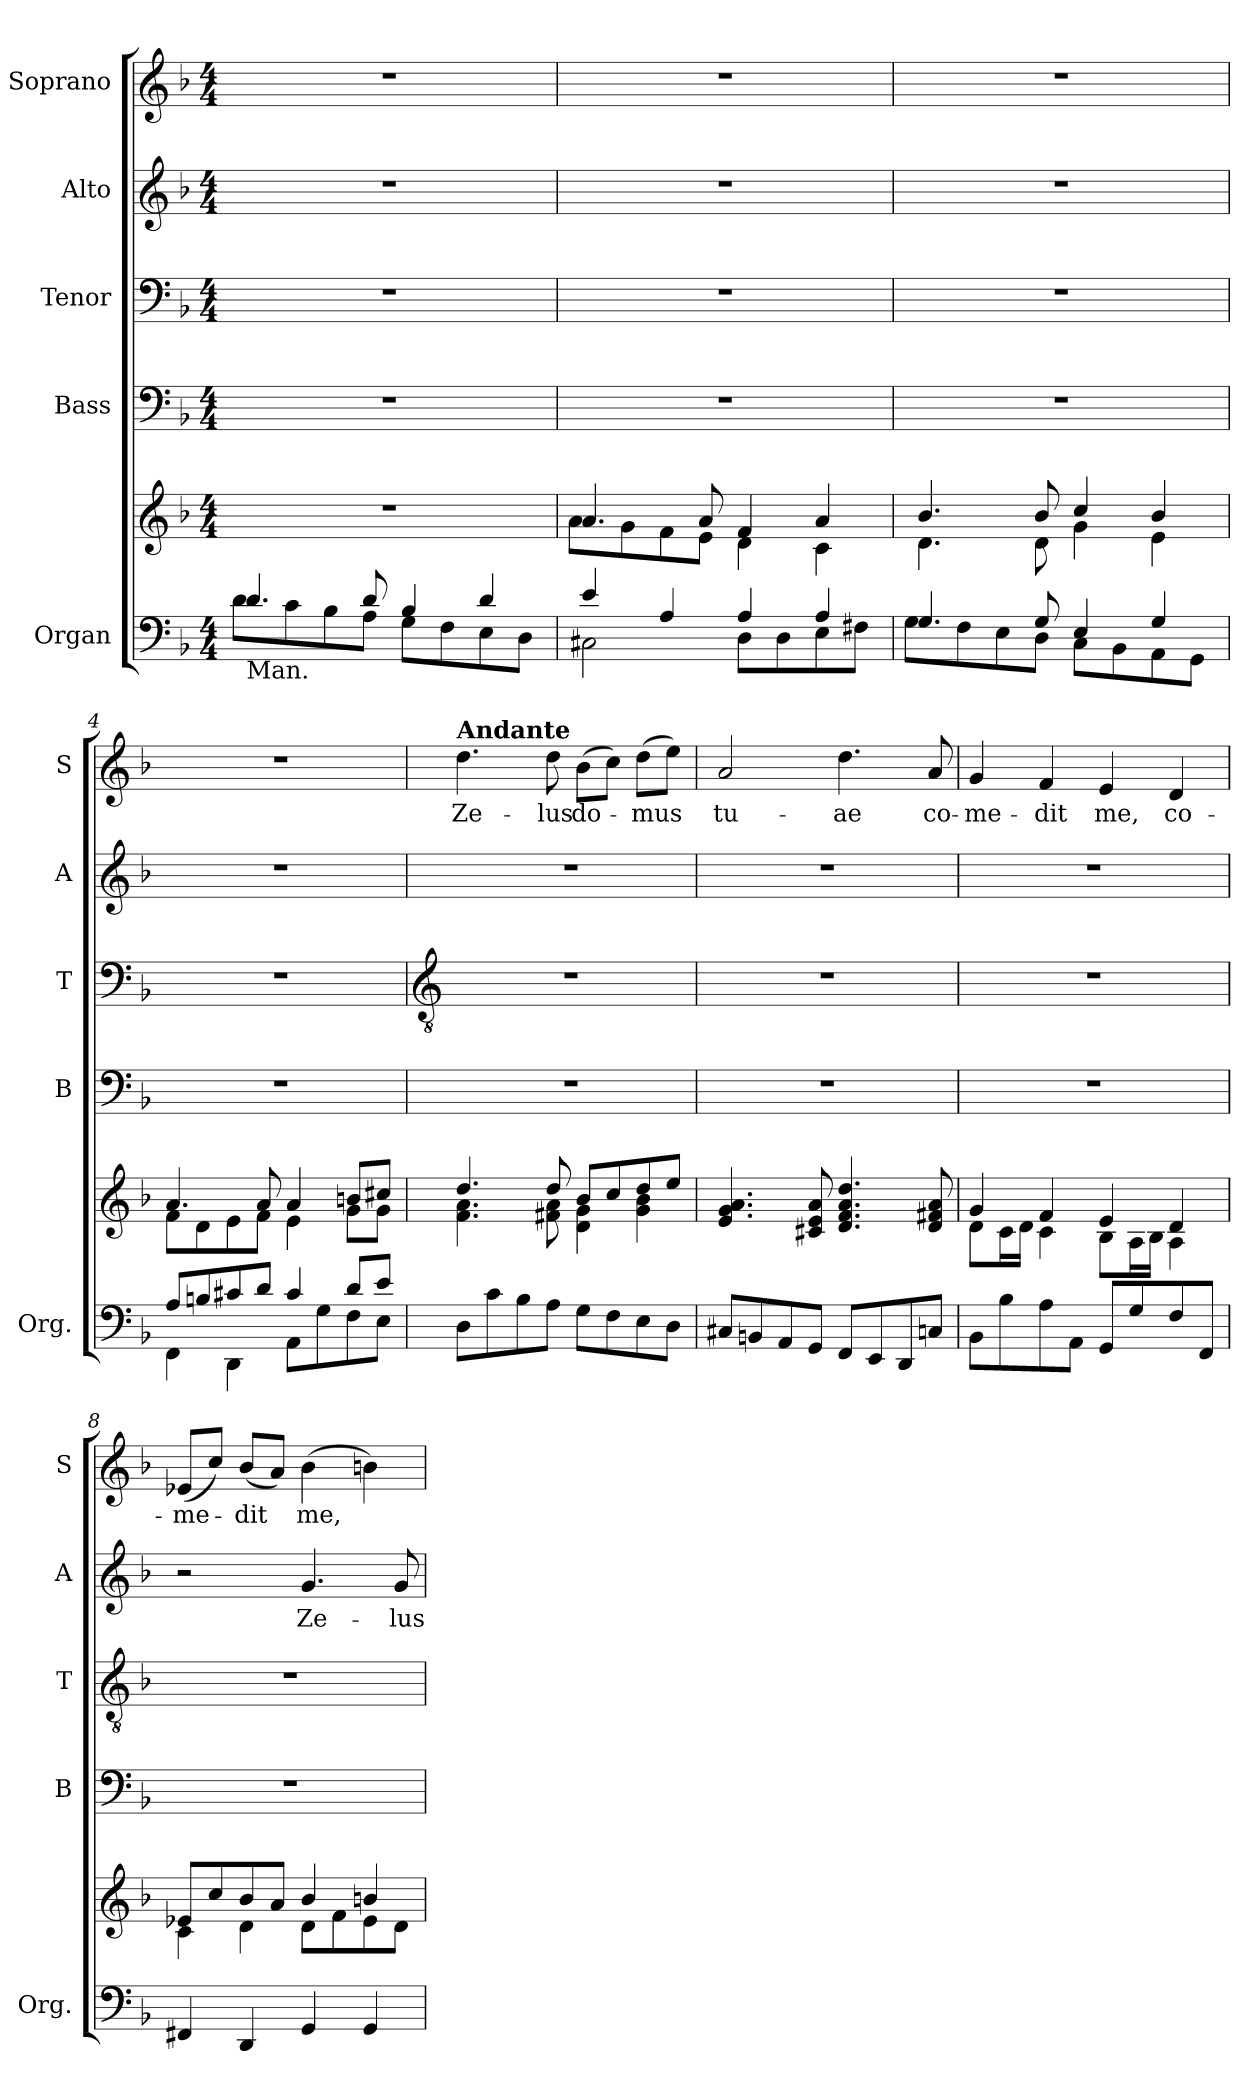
**kern	**kern	**kern	**kern	**kern	**text	**kern	**text
*part5	*part5	*part4	*part3	*part2	*part2	*part1	*part1
*staff6	*staff5	*staff4	*staff3	*staff2	*staff2	*staff1	*staff1
*I"Organ	*	*I"Bass	*I"Tenor	*I"Alto	*	*I"Soprano	*
*I'Org.	*	*I'B	*I'T	*I'A	*	*I'S	*
*clefF4	*clefG2	*clefF4	*clefF4	*clefG2	*	*clefG2	*
*k[b-]	*k[b-]	*k[b-]	*k[b-]	*k[b-]	*	*k[b-]	*
*d:	*d:	*d:	*d:	*d:	*	*d:	*
*M4/4	*M4/4	*M4/4	*M4/4	*M4/4	*	*M4/4	*
=1	=1	=1	=1	=1	=1	=1	=1
*^	*	*	*	*	*	*	*
!LO:TX:b:t=Man.	!	!	!	!	!	!	!	!
4.d/	8d\L	1r	1r	1r	1r	.	1r	.
.	8c\	.	.	.	.	.	.	.
.	8B-\	.	.	.	.	.	.	.
8d/	8A\J	.	.	.	.	.	.	.
4B-/	8G\L	.	.	.	.	.	.	.
.	8F\	.	.	.	.	.	.	.
4d/	8E\	.	.	.	.	.	.	.
.	8D\J	.	.	.	.	.	.	.
=2	=2	=2	=2	=2	=2	=2	=2	=2
*	*	*^	*	*	*	*	*	*
4e/	2C#X\	4.a/	8a\L	1r	1r	1r	.	1r	.
.	.	.	8g\	.	.	.	.	.	.
4A/	.	.	8f\	.	.	.	.	.	.
.	.	8a/	8e\J	.	.	.	.	.	.
4A/	8D\L	4f/	4d\	.	.	.	.	.	.
.	8D\	.	.	.	.	.	.	.	.
4A/	8E\	4a/	4c\	.	.	.	.	.	.
.	8F#X\J	.	.	.	.	.	.	.	.
=3	=3	=3	=3	=3	=3	=3	=3	=3	=3
4.G/	8G\L	4.b-/	4.d\	1r	1r	1r	.	1r	.
.	8F\	.	.	.	.	.	.	.	.
.	8E\	.	.	.	.	.	.	.	.
8G/	8D\J	8b-/	8d\	.	.	.	.	.	.
4E/	8C\L	4cc/	4g\	.	.	.	.	.	.
.	8BB-\	.	.	.	.	.	.	.	.
4G/	8AA\	4b-/	4e\	.	.	.	.	.	.
.	8GG\J	.	.	.	.	.	.	.	.
=4	=4	=4	=4	=4	=4	=4	=4	=4	=4
8A/L	4FF\	4.a/	8f\L	1r	1r	1r	.	1r	.
8Bn/	.	.	8d\	.	.	.	.	.	.
8c#X/	4DD\	.	8e\	.	.	.	.	.	.
8d/J	.	8a/	8f\J	.	.	.	.	.	.
4c#/	8AA\L	4a/	4e\	.	.	.	.	.	.
.	8G\	.	.	.	.	.	.	.	.
8d/L	8F\	8bn/L	8g\L	.	.	.	.	.	.
8e/J	8E\J	8cc#X/J	8g\J	.	.	.	.	.	.
*v	*v	*	*	*	*	*	*	*	*
!!LO:LB:g=z
=5	=5	=5	=5	=5	=5	=5	=5	=5
*	*	*	*	*clefGv2	*	*	*	*
*	*	*	*	*	*	*	*MM85	*
*^	*	*	*	*	*	*	*	*
!	!	!	!	!	!	!	!	!LO:TX:a:B:t=Andante	!
!	!	!	!	!	!	!	!	!	!LO:LY:b
*v	*v	*	*	*	*	*	*	*	*
8D\L	4.dd/	4.f\ 4.a\	1r	1r	1r	.	4.dd\	Ze-
8c\	.	.	.	.	.	.	.	.
8B-\	.	.	.	.	.	.	.	.
!	!	!	!	!	!	!	!	!LO:LY:b
8A\J	8dd/	8f#X\ 8a\	.	.	.	.	8dd\	-lus
!	!	!	!	!	!	!	!	!LO:LY:b
8G\L	8b-/L	4d\ 4g\	.	.	.	.	(>8b-\L	do-
8F\	8cc/	.	.	.	.	.	8cc\J)	.
!	!	!	!	!	!	!	!	!LO:LY:b
8E\	8dd/	4g\ 4b-\	.	.	.	.	(>8dd\L	-mus
8D\J	8ee/J	.	.	.	.	.	8ee\J)	.
*	*v	*v	*	*	*	*	*	*
=6	=6	=6	=6	=6	=6	=6	=6
!	!	!	!	!	!	!	!LO:LY:b
8C#X/L	4.e/ 4.g/ 4.a/	1r	1r	1r	.	2a/	tu-
8BBn/	.	.	.	.	.	.	.
8AA/	.	.	.	.	.	.	.
8GG/J	8c#X/ 8e/ 8a/	.	.	.	.	.	.
!	!	!	!	!	!	!	!LO:LY:b
8FF/L	4.d/ 4.f/ 4.a/ 4.dd/	.	.	.	.	4.dd\	-ae
8EE/	.	.	.	.	.	.	.
8DD/	.	.	.	.	.	.	.
!	!	!	!	!	!	!	!LO:LY:b
8Cn/J	8d/ 8f#X/ 8a/	.	.	.	.	8a/	co-
=7	=7	=7	=7	=7	=7	=7	=7
*	*^	*	*	*	*	*	*
!	!	!	!	!	!	!	!	!LO:LY:b
8BB-\L	4g/	8d\L	1r	1r	1r	.	4g/	-me-
8B-\	.	16c\L	.	.	.	.	.	.
.	.	16d\JJ	.	.	.	.	.	.
!	!	!	!	!	!	!	!	!LO:LY:b
8A\	4f/	4c\	.	.	.	.	4f/	-dit
8AA\J	.	.	.	.	.	.	.	.
!	!	!	!	!	!	!	!	!LO:LY:b
8GG/L	4e/	8B-\L	.	.	.	.	4e/	me,
8G/	.	16A\L	.	.	.	.	.	.
.	.	16B-\JJ	.	.	.	.	.	.
!	!	!	!	!	!	!	!	!LO:LY:b
8F/	4d/	4A\	.	.	.	.	4d/	co-
8FF/J	.	.	.	.	.	.	.	.
=8	=8	=8	=8	=8	=8	=8	=8	=8
!	!	!	!	!	!	!	!	!LO:LY:b
4FF#X/	8e-X/L	4c\	1r	1r	2r	.	(<8e-X/L	-me-
.	8cc/	.	.	.	.	.	8cc/J)	.
!	!	!	!	!	!	!	!	!LO:LY:b
4DD/	8b-/	4d\	.	.	.	.	(<8b-/L	-dit
.	8a/J	.	.	.	.	.	8a/J)	.
!	!	!	!	!	!	!LO:LY:b	!	!LO:LY:b
4GG/	4b-/	8d\L	.	.	4.g/	Ze-	(>4b-\	me,
.	.	8f\	.	.	.	.	.	.
4GG/	4bn/	8e-\	.	.	.	.	4bn\)	.
!	!	!	!	!	!	!LO:LY:b	!	!
.	.	8d\J	.	.	8g/	-lus	.	.
*	*v	*v	*	*	*	*	*	*
=	=	=	=	=	=	=	=
*-	*-	*-	*-	*-	*-	*-	*-
